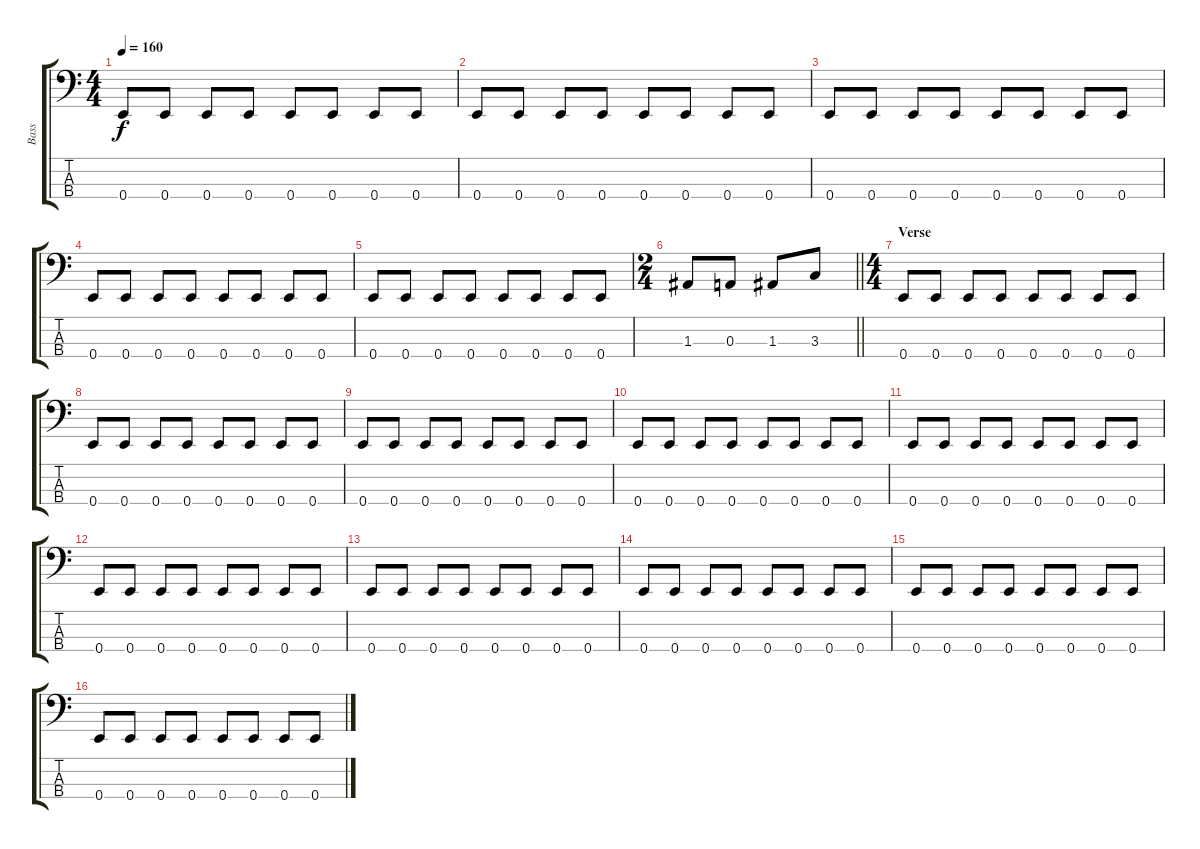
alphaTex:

\track ("Bass" "Bass") {instrument electricbasspick}
\staff {score tabs}
\tuning (G2 D2 A1 E1) {hide}
\ts (4 4)
\tempo 160
\clef f4
\ks c
0.4.8{dy f} 0.4.8 0.4.8 0.4.8 0.4.8 0.4.8 0.4.8 0.4.8 |
0.4.8 0.4.8 0.4.8 0.4.8 0.4.8 0.4.8 0.4.8 0.4.8 |
0.4.8 0.4.8 0.4.8 0.4.8 0.4.8 0.4.8 0.4.8 0.4.8 |
0.4.8 0.4.8 0.4.8 0.4.8 0.4.8 0.4.8 0.4.8 0.4.8 |
0.4.8 0.4.8 0.4.8 0.4.8 0.4.8 0.4.8 0.4.8 0.4.8 |
\ts (2 4)
\barLineRight lightlight
1.3.8 0.3.8 1.3.8 3.3.8 |
\ts (4 4)
\section ("" "Verse")
0.4.8 0.4.8 0.4.8 0.4.8 0.4.8 0.4.8 0.4.8 0.4.8 |
0.4.8 0.4.8 0.4.8 0.4.8 0.4.8 0.4.8 0.4.8 0.4.8 |
0.4.8 0.4.8 0.4.8 0.4.8 0.4.8 0.4.8 0.4.8 0.4.8 |
0.4.8 0.4.8 0.4.8 0.4.8 0.4.8 0.4.8 0.4.8 0.4.8 |
0.4.8 0.4.8 0.4.8 0.4.8 0.4.8 0.4.8 0.4.8 0.4.8 |
0.4.8 0.4.8 0.4.8 0.4.8 0.4.8 0.4.8 0.4.8 0.4.8 |
0.4.8 0.4.8 0.4.8 0.4.8 0.4.8 0.4.8 0.4.8 0.4.8 |
0.4.8 0.4.8 0.4.8 0.4.8 0.4.8 0.4.8 0.4.8 0.4.8 |
0.4.8 0.4.8 0.4.8 0.4.8 0.4.8 0.4.8 0.4.8 0.4.8 |
0.4.8 0.4.8 0.4.8 0.4.8 0.4.8 0.4.8 0.4.8 0.4.8
